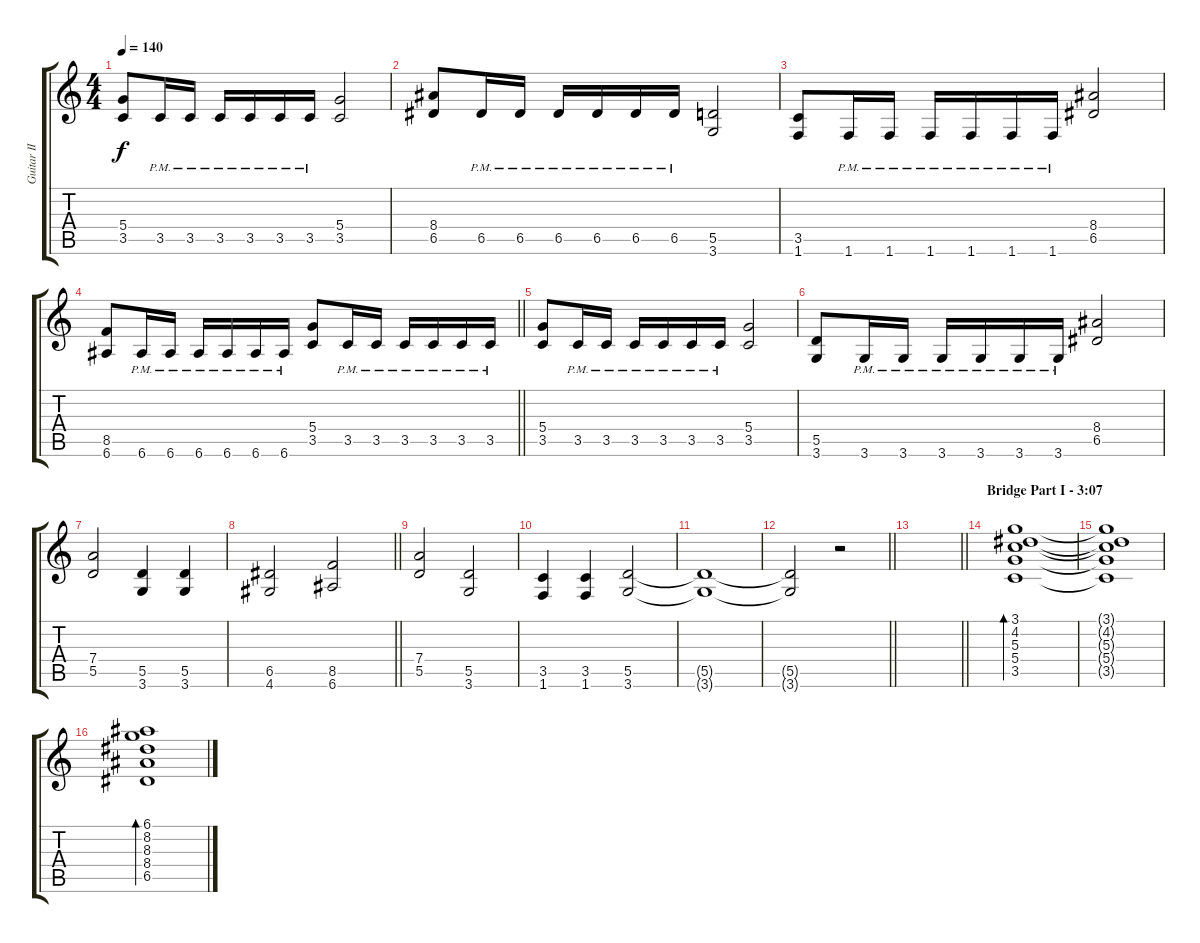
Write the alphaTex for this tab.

\track ("Guitar II" "Guitar II") {instrument distortionguitar}
\staff {score tabs}
\tuning (E4 B3 G3 D3 A2 E2) {hide}
\ts (4 4)
\section ("" "")
\tempo 140
\clef g2
\ks c
(5.4 3.5).8{dy f} 3.5{pm}.16 3.5{pm}.16 3.5{pm}.16 3.5{pm}.16 3.5{pm}.16 3.5{pm}.16 (5.4 3.5).2 |
(8.4 6.5).8 6.5{pm}.16 6.5{pm}.16 6.5{pm}.16 6.5{pm}.16 6.5{pm}.16 6.5{pm}.16 (5.5 3.6).2 |
(3.5 1.6).8 1.6{pm}.16 1.6{pm}.16 1.6{pm}.16 1.6{pm}.16 1.6{pm}.16 1.6{pm}.16 (8.4 6.5).2 |
\barLineRight lightlight
(8.5 6.6).8 6.6{pm}.16 6.6{pm}.16 6.6{pm}.16 6.6{pm}.16 6.6{pm}.16 6.6{pm}.16 (5.4 3.5).8 3.5{pm}.16 3.5{pm}.16 3.5{pm}.16 3.5{pm}.16 3.5{pm}.16 3.5{pm}.16 |
\section ("" "")
(5.4 3.5).8 3.5{pm}.16 3.5{pm}.16 3.5{pm}.16 3.5{pm}.16 3.5{pm}.16 3.5{pm}.16 (5.4 3.5).2 |
(5.5 3.6).8 3.6{pm}.16 3.6{pm}.16 3.6{pm}.16 3.6{pm}.16 3.6{pm}.16 3.6{pm}.16 (8.4 6.5).2 |
(7.4 5.5).2 (5.5 3.6).4 (5.5 3.6).4 |
\barLineRight lightlight
(6.5 4.6).2 (8.5 6.6).2 |
\section ("" "")
(7.4 5.5).2 (5.5 3.6).2 |
(3.5 1.6).4 (3.5 1.6).4 (5.5 3.6).2 |
(5.5{t} 3.6{t}).1 |
\barLineRight lightlight
(5.5{t} 3.6{t}).2{volume 0} r.2 |
\barLineRight lightlight
|
\section ("" "Bridge Part I - 3:07")
(3.1 4.2 5.3 5.4 3.5).1{bd 60 volume 9 instrument acousticguitarsteel} |
(3.1{t} 4.2{t} 5.3{t} 5.4{t} 3.5{t}).1 |
(6.1 8.2 8.3 8.4 6.5).1{bd 60}
